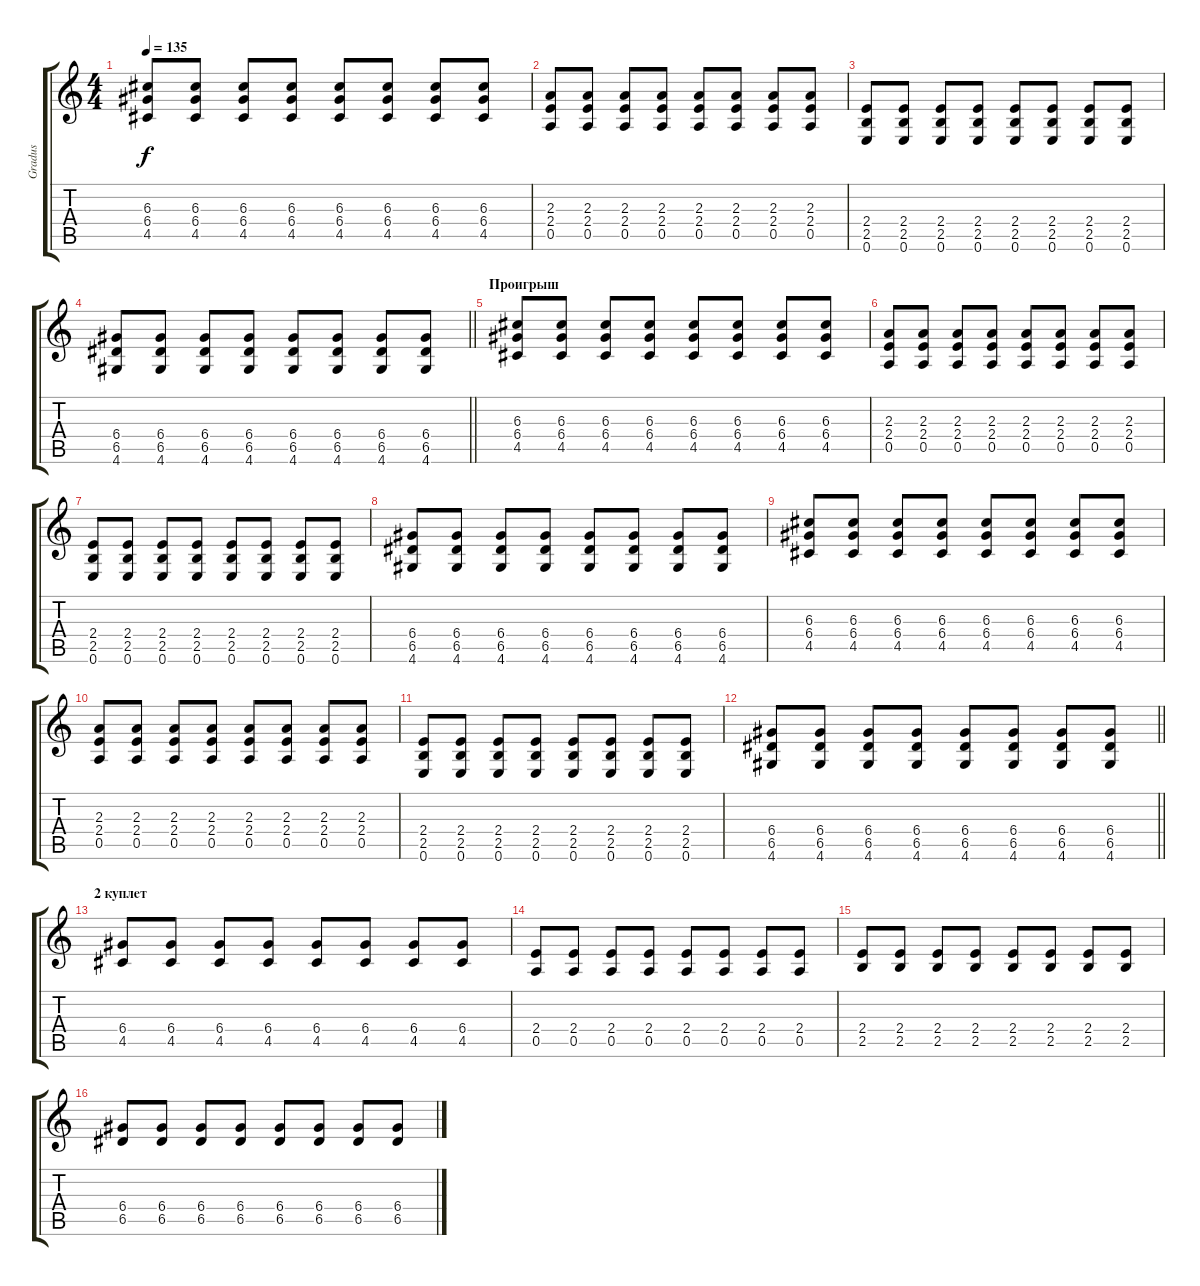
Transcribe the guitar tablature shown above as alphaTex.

\track ("Gradus" "Gradus") {instrument distortionguitar}
\staff {score tabs}
\tuning (E4 B3 G3 D3 A2 E2) {hide}
\ts (4 4)
\tempo 135
\clef g2
\ks c
(6.3 6.4 4.5).8{dy f instrument overdrivenguitar} (6.3 6.4 4.5).8 (6.3 6.4 4.5).8 (6.3 6.4 4.5).8 (6.3 6.4 4.5).8 (6.3 6.4 4.5).8 (6.3 6.4 4.5).8 (6.3 6.4 4.5).8 |
(2.3 2.4 0.5).8 (2.3 2.4 0.5).8 (2.3 2.4 0.5).8 (2.3 2.4 0.5).8 (2.3 2.4 0.5).8 (2.3 2.4 0.5).8 (2.3 2.4 0.5).8 (2.3 2.4 0.5).8 |
(2.4 2.5 0.6).8 (2.4 2.5 0.6).8 (2.4 2.5 0.6).8 (2.4 2.5 0.6).8 (2.4 2.5 0.6).8 (2.4 2.5 0.6).8 (2.4 2.5 0.6).8 (2.4 2.5 0.6).8 |
\barLineRight lightlight
(6.4 6.5 4.6).8 (6.4 6.5 4.6).8 (6.4 6.5 4.6).8 (6.4 6.5 4.6).8 (6.4 6.5 4.6).8 (6.4 6.5 4.6).8 (6.4 6.5 4.6).8 (6.4 6.5 4.6).8 |
\section ("" "Проигрыш")
(6.3 6.4 4.5).8{instrument overdrivenguitar} (6.3 6.4 4.5).8 (6.3 6.4 4.5).8 (6.3 6.4 4.5).8 (6.3 6.4 4.5).8 (6.3 6.4 4.5).8 (6.3 6.4 4.5).8 (6.3 6.4 4.5).8 |
(2.3 2.4 0.5).8 (2.3 2.4 0.5).8 (2.3 2.4 0.5).8 (2.3 2.4 0.5).8 (2.3 2.4 0.5).8 (2.3 2.4 0.5).8 (2.3 2.4 0.5).8 (2.3 2.4 0.5).8 |
(2.4 2.5 0.6).8 (2.4 2.5 0.6).8 (2.4 2.5 0.6).8 (2.4 2.5 0.6).8 (2.4 2.5 0.6).8 (2.4 2.5 0.6).8 (2.4 2.5 0.6).8 (2.4 2.5 0.6).8 |
(6.4 6.5 4.6).8 (6.4 6.5 4.6).8 (6.4 6.5 4.6).8 (6.4 6.5 4.6).8 (6.4 6.5 4.6).8 (6.4 6.5 4.6).8 (6.4 6.5 4.6).8 (6.4 6.5 4.6).8 |
(6.3 6.4 4.5).8{instrument overdrivenguitar} (6.3 6.4 4.5).8 (6.3 6.4 4.5).8 (6.3 6.4 4.5).8 (6.3 6.4 4.5).8 (6.3 6.4 4.5).8 (6.3 6.4 4.5).8 (6.3 6.4 4.5).8 |
(2.3 2.4 0.5).8 (2.3 2.4 0.5).8 (2.3 2.4 0.5).8 (2.3 2.4 0.5).8 (2.3 2.4 0.5).8 (2.3 2.4 0.5).8 (2.3 2.4 0.5).8 (2.3 2.4 0.5).8 |
(2.4 2.5 0.6).8 (2.4 2.5 0.6).8 (2.4 2.5 0.6).8 (2.4 2.5 0.6).8 (2.4 2.5 0.6).8 (2.4 2.5 0.6).8 (2.4 2.5 0.6).8 (2.4 2.5 0.6).8 |
\barLineRight lightlight
(6.4 6.5 4.6).8 (6.4 6.5 4.6).8 (6.4 6.5 4.6).8 (6.4 6.5 4.6).8 (6.4 6.5 4.6).8 (6.4 6.5 4.6).8 (6.4 6.5 4.6).8 (6.4 6.5 4.6).8 |
\section ("" "2 куплет")
(6.4 4.5).8{instrument overdrivenguitar} (6.4 4.5).8 (6.4 4.5).8 (6.4 4.5).8 (6.4 4.5).8 (6.4 4.5).8 (6.4 4.5).8 (6.4 4.5).8 |
(2.4 0.5).8 (2.4 0.5).8 (2.4 0.5).8 (2.4 0.5).8 (2.4 0.5).8 (2.4 0.5).8 (2.4 0.5).8 (2.4 0.5).8 |
(2.4 2.5).8 (2.4 2.5).8 (2.4 2.5).8 (2.4 2.5).8 (2.4 2.5).8 (2.4 2.5).8 (2.4 2.5).8 (2.4 2.5).8 |
(6.4 6.5).8 (6.4 6.5).8 (6.4 6.5).8 (6.4 6.5).8 (6.4 6.5).8 (6.4 6.5).8 (6.4 6.5).8 (6.4 6.5).8
